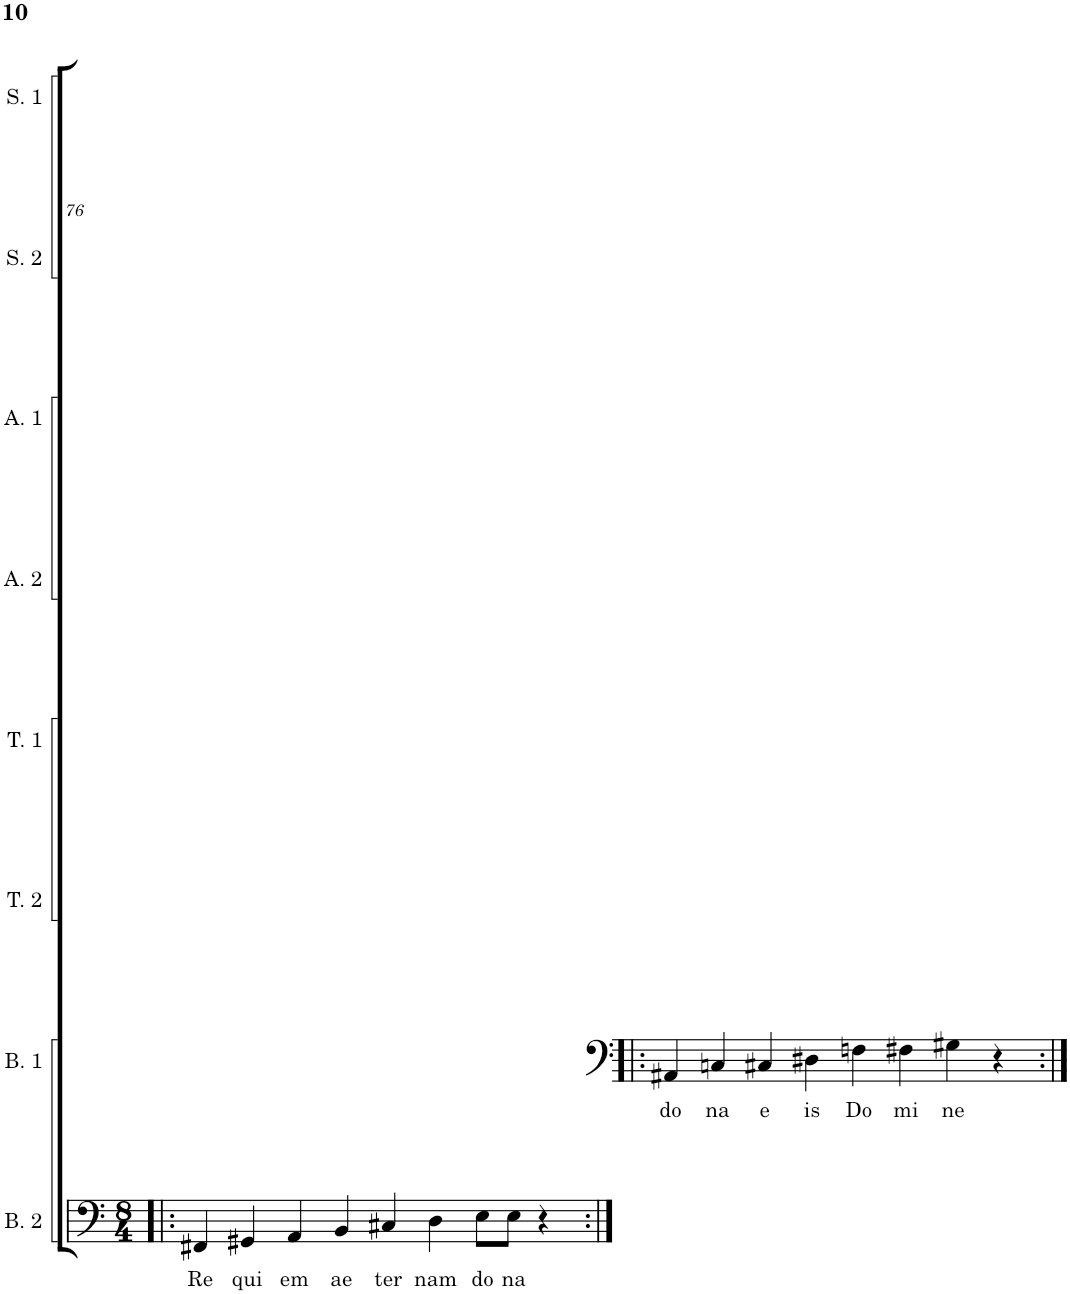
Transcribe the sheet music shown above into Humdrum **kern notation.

**kern	**text	**kern	**text	**kern	**kern	**kern	**kern	**kern	**kern
*part8	*part8	*part7	*part7	*part6	*part5	*part4	*part3	*part2	*part1
*staff8	*staff8	*staff7	*staff7	*staff6	*staff5	*staff4	*staff3	*staff2	*staff1
*I"Bass 2	*	*I"Bass 1	*	*I"Tenor 2	*I"Tenor 1	*I"Alto 2	*I"Alto 1	*I"Soprano 2	*I"Soprano 1
*I'B. 2	*	*I'B. 1	*	*I'T. 2	*I'T. 1	*I'A. 2	*I'A. 1	*I'S. 2	*I'S. 1
!!LO:PB:g=z
*clefF4	*	*clefF4	*	*clefGv2	*clefGv2	*clefG2	*clefG2	*clefG2	*clefG2
*k[]	*	*k[]	*	*k[]	*k[]	*k[]	*k[]	*k[]	*k[]
*M8/4	*	*M8/4	*	*M8/4	*M8/4	*M8/4	*M8/4	*M8/4	*M8/4
=76!|:	=76!|:	=76!|:	=76!|:	=76!|:	=76!|:	=76!|:	=76!|:	=76!|:	=76!|:
!	!	!	!	!	!	!	!	!	!LO:TX:a:t=Staff Text
!	!LO:LY:b	!	!	!	!	!	!	!	!
4FF#X/	Re	0r	.	0r	0r	0r	0r	0r	0r
!	!LO:LY:b	!	!	!	!	!	!	!	!
4GG#X/	qui	.	.	.	.	.	.	.	.
!	!LO:LY:b	!	!	!	!	!	!	!	!
4AA/	em	.	.	.	.	.	.	.	.
!	!LO:LY:b	!	!	!	!	!	!	!	!
4BB/	ae	.	.	.	.	.	.	.	.
!	!LO:LY:b	!	!	!	!	!	!	!	!
4C#X/	ter	.	.	.	.	.	.	.	.
!	!LO:LY:b	!	!	!	!	!	!	!	!
4D\	nam	.	.	.	.	.	.	.	.
!	!LO:LY:b	!	!	!	!	!	!	!	!
8E\L	do	.	.	.	.	.	.	.	.
!	!LO:LY:b	!	!	!	!	!	!	!	!
8E\J	na	.	.	.	.	.	.	.	.
4r	.	.	.	.	.	.	.	.	.
=77:|!|:	=77:|!|:	=77:|!|:	=77:|!|:	=77:|!|:	=77:|!|:	=77:|!|:	=77:|!|:	=77:|!|:	=77:|!|:
!	!	!	!LO:LY:b	!	!	!	!	!	!
0r	.	4AA#X/	do	0r	0r	0r	0r	0r	0r
!	!	!	!LO:LY:b	!	!	!	!	!	!
.	.	4Cn/	na	.	.	.	.	.	.
!	!	!	!LO:LY:b	!	!	!	!	!	!
.	.	4C#X/	e	.	.	.	.	.	.
!	!	!	!LO:LY:b	!	!	!	!	!	!
.	.	4D#X\	is	.	.	.	.	.	.
!	!	!	!LO:LY:b	!	!	!	!	!	!
.	.	4Fn\	Do	.	.	.	.	.	.
!	!	!	!LO:LY:b	!	!	!	!	!	!
.	.	4F#X\	mi	.	.	.	.	.	.
!	!	!	!LO:LY:b	!	!	!	!	!	!
.	.	4G#X\	ne	.	.	.	.	.	.
.	.	4r	.	.	.	.	.	.	.
=:|!	=:|!	=:|!	=:|!	=:|!	=:|!	=:|!	=:|!	=:|!	=:|!
*-	*-	*-	*-	*-	*-	*-	*-	*-	*-
